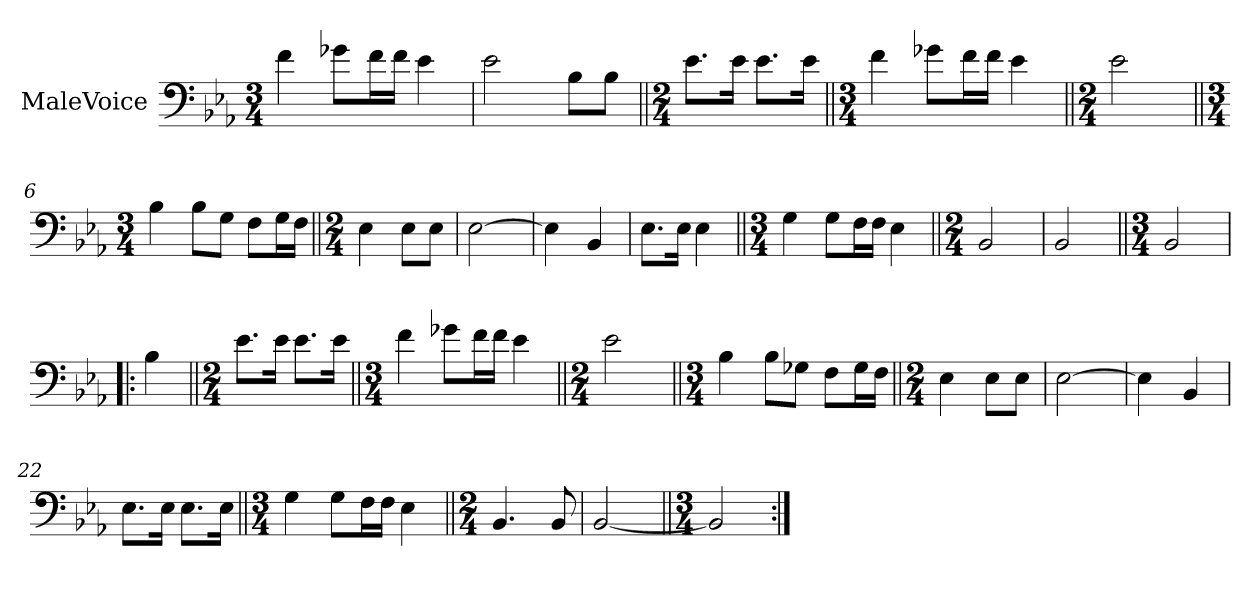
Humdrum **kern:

**kern
*part1
*staff1
*I"MaleVoice
*clefF4
*k[b-e-a-]
*M3/4
*MM76
=1
4f
8g-X\L
16f\L
16f\JJ
4e-
=2
2e-
8B-\L
8B-\J
=3||
*M2/4
8.e-\L
16e-\Jk
8.e-\L
16e-\Jk
=4||
*M3/4
4f
8g-X\L
16f\L
16f\JJ
4e-
=5||
*M2/4
2e-
=6||
*M3/4
4B-
8B-\L
8G\J
8F\L
16G\L
16F\JJ
=7||
*M2/4
4E-
8E-\L
8E-\J
=8
[2E-
=9
4E-]
4BB-
=10
8.E-\L
16E-\Jk
4E-
=11||
*M3/4
4G
8G\L
16F\L
16F\JJ
4E-
=12||
*M2/4
2BB-
=13
2BB-
=14||
*M3/4
2BB-
=!|:
4B-
=15||
*M2/4
8.e-\L
16e-\Jk
8.e-\L
16e-\Jk
=16||
*M3/4
4f
8g-X\L
16f\L
16f\JJ
4e-
=17||
*M2/4
2e-
=18||
*M3/4
4B-
8B-\L
8G-X\J
8F\L
16G-\L
16F\JJ
=19||
*M2/4
4E-
8E-\L
8E-\J
=20
[2E-
=21
4E-]
4BB-
=22
8.E-\L
16E-\Jk
8.E-\L
16E-\Jk
=23||
*M3/4
4G
8G\L
16F\L
16F\JJ
4E-
=24||
*M2/4
4.BB-
8BB-
=25
[2BB-
=25||
*M3/4
2BB-]
=:|!
*-
